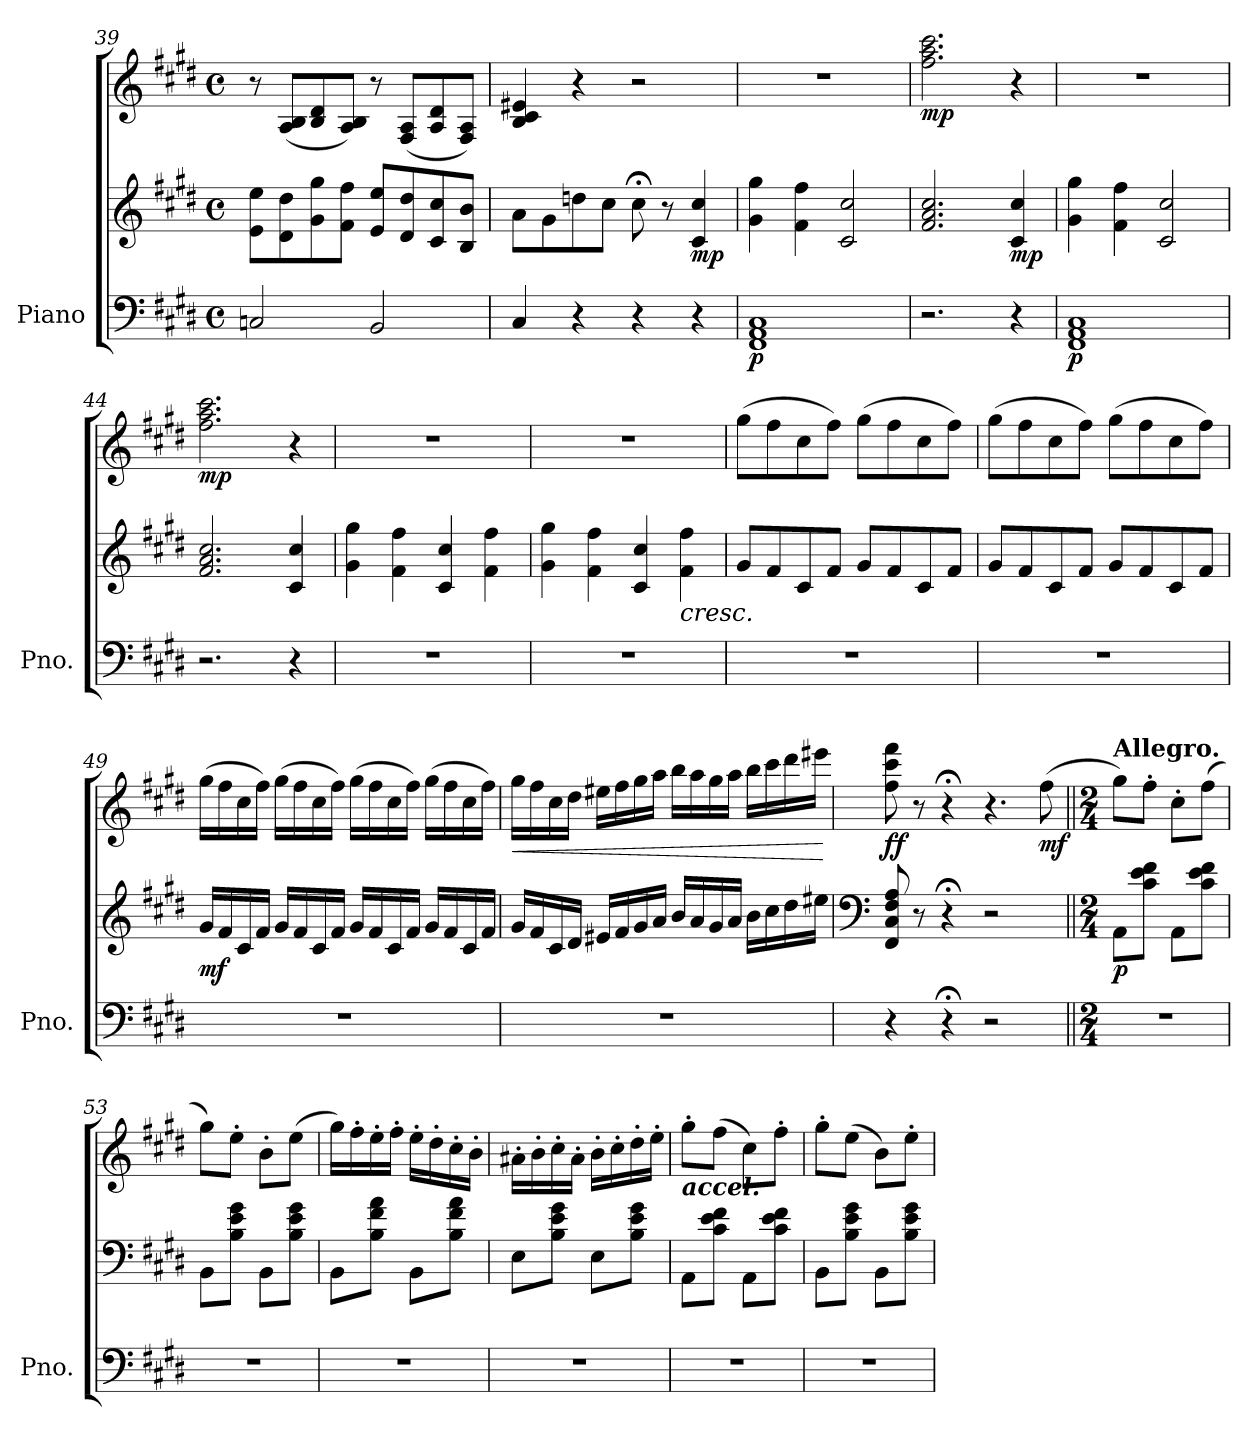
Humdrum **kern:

**kern	**kern	**kern	**dynam
*part1	*part1	*part1	*part1
*staff3	*staff2	*staff1	*staff1/2/3
*I"Piano	*	*	*
*I'Pno.	*	*	*
*clefF4	*clefG2	*clefG2	*
*k[f#c#g#d#]	*k[f#c#g#d#]	*k[f#c#g#d#]	*
*M4/4	*M4/4	*M4/4	*
*met(c)	*met(c)	*met(c)	*
=39	=39	=39	=39
2Cn/	8e\ 8ee\L	8r	.
.	8d#\ 8dd#\	(<8A/ 8B/L	.
.	8g#\ 8gg#\	8B/ 8d#/	.
.	8f#\ 8ff#\J	8A/ 8B/J)	.
2BB/	8e/ 8ee/L	8r	.
.	8d#/ 8dd#/	(<8F#/ 8A/L	.
.	8c#/ 8cc#/	8A/ 8d#/	.
.	8B/ 8b/J	8F#/ 8A/J)	.
=40	=40	=40	=40
4C#/	8a\L	4B/ 4c#/ 4e#X/	.
.	8g#\	.	.
4r	8ddn\	4r	.
.	8cc#\J	.	.
4r	8cc#;<\	2r	.
.	8r	.	.
!	!	!	!LO:DY:b=2
4r	4c#/ 4cc#/	.	mp
!!LO:LB:g=z
=41	=41	=41	=41
!	!	!	!LO:DY:b=3
1FF# 1AA 1C#	4g#\ 4gg#\	1r	p
.	4f#\ 4ff#\	.	.
.	2c#/ 2cc#/	.	.
=42	=42	=42	=42
!	!	!	!LO:DY:b
2.r	2.f#/ 2.a/ 2.cc#/	2.ff#\ 2.aa\ 2.ccc#\	mp
!	!	!	!LO:DY:b=2
4r	4c#/ 4cc#/	4r	mp
=43	=43	=43	=43
!	!	!	!LO:DY:b=3
1FF# 1AA 1C#	4g#\ 4gg#\	1r	p
.	4f#\ 4ff#\	.	.
.	2c#/ 2cc#/	.	.
=44	=44	=44	=44
!	!	!	!LO:DY:b
2.r	2.f#/ 2.a/ 2.cc#/	2.ff#\ 2.aa\ 2.ccc#\	mp
4r	4c#/ 4cc#/	4r	.
=45	=45	=45	=45
1r	4g#\ 4gg#\	1r	.
.	4f#\ 4ff#\	.	.
.	4c#/ 4cc#/	.	.
.	4f#\ 4ff#\	.	.
=46	=46	=46	=46
1r	4g#\ 4gg#\	1r	.
.	4f#\ 4ff#\	.	.
.	4c#/ 4cc#/	.	.
!	!LO:TX:b:i:t=cresc.	!	!
.	4f#\ 4ff#\	.	.
=47	=47	=47	=47
1r	8g#/L	(>8gg#\L	.
.	8f#/	8ff#\	.
.	8c#/	8cc#\	.
.	8f#/J	8ff#\J)	.
.	8g#/L	(>8gg#\L	.
.	8f#/	8ff#\	.
.	8c#/	8cc#\	.
.	8f#/J	8ff#\J)	.
=48	=48	=48	=48
1r	8g#/L	(>8gg#\L	.
.	8f#/	8ff#\	.
.	8c#/	8cc#\	.
.	8f#/J	8ff#\J)	.
.	8g#/L	(>8gg#\L	.
.	8f#/	8ff#\	.
.	8c#/	8cc#\	.
.	8f#/J	8ff#\J)	.
=49	=49	=49	=49
!	!	!	!LO:DY:b=2
1r	16g#/LL	(>16gg#\LL	mf
.	16f#/	16ff#\	.
.	16c#/	16cc#\	.
.	16f#/JJ	16ff#\JJ)	.
.	16g#/LL	(>16gg#\LL	.
.	16f#/	16ff#\	.
.	16c#/	16cc#\	.
.	16f#/JJ	16ff#\JJ)	.
.	16g#/LL	(>16gg#\LL	.
.	16f#/	16ff#\	.
.	16c#/	16cc#\	.
.	16f#/JJ	16ff#\JJ)	.
.	16g#/LL	(>16gg#\LL	.
.	16f#/	16ff#\	.
.	16c#/	16cc#\	.
.	16f#/JJ	16ff#\JJ)	.
!!LO:LB:g=z
=50	=50	=50	=50
!	!	!	!LO:HP:b
1r	16g#/LL	16gg#\LL	<
.	16f#/	16ff#\	.
.	16c#/	16cc#\	.
.	16d#/JJ	16dd#\JJ	.
.	16e#X/LL	16ee#X\LL	.
.	16f#/	16ff#\	.
.	16g#/	16gg#\	.
.	16a/JJ	16aa\JJ	.
.	16b/LL	16bb\LL	.
.	16a/	16aa\	.
.	16g#/	16gg#\	.
.	16a/JJ	16aa\JJ	.
.	16b\LL	16bb\LL	.
.	16cc#\	16ccc#\	.
.	16dd#\	16ddd#\	.
.	16ee#X\JJ	16eee#X\JJ	.
.	.	.	[
=51	=51	=51	=51
*	*clefF4	*	*
!	!	!	!LO:DY:b
4r	8FF#/ 8C#/ 8F#/ 8A/	8ff#\ 8ccc#\ 8fff#\	ff
.	8r	8r	.
4r;<	4r;<	4r;<	.
2r	2r	4.r	.
!	!	!	!LO:DY:b
.	.	(>8ff#\	mf
=52||	=52||	=52||	=52||
*M2/4	*M2/4	*M2/4	*
!	!	!LO:TX:a:B:t=Allegro.	!
!	!	!	!LO:DY:b=2
2r	8AA\L	8gg#\L)	p
.	8c#\ 8e\ 8f#\J	8ff#'\J	.
.	8AA\L	8cc#'\L	.
.	8c#\ 8e\ 8f#\J	(>8ff#\J	.
=53	=53	=53	=53
2r	8BB\L	8gg#\L)	.
.	8B\ 8e\ 8g#\J	8ee'\J	.
.	8BB\L	8b'\L	.
.	8B\ 8e\ 8g#\J	(>8ee\J	.
=54	=54	=54	=54
2r	8BB\L	16gg#\LL)	.
.	.	16ff#'\	.
.	8B\ 8f#\ 8a\J	16ee'\	.
.	.	16ff#'\JJ	.
.	8BB\L	16ee'\LL	.
.	.	16dd#'\	.
.	8B\ 8f#\ 8a\J	16cc#'\	.
.	.	16b'\JJ	.
=55	=55	=55	=55
2r	8E\L	16a#X'\LL	.
.	.	16b'\	.
.	8B\ 8e\ 8g#\J	16cc#'\	.
.	.	16a#'\JJ	.
.	8E\L	16b'\LL	.
.	.	16cc#'\	.
.	8B\ 8e\ 8g#\J	16dd#'\	.
.	.	16ee'\JJ	.
=56	=56	=56	=56
!	!	!LO:TX:b:Bi:t=accel.	!
2r	8AA\L	8gg#'\L	.
.	8c#\ 8e\ 8f#\J	(>8ff#\J	.
.	8AA\L	8cc#\L)	.
.	8c#\ 8e\ 8f#\J	8ff#'\J	.
!!LO:PB:g=z
=57	=57	=57	=57
2r	8BB\L	8gg#'\L	.
.	8B\ 8e\ 8g#\J	(>8ee\J	.
.	8BB\L	8b\L)	.
.	8B\ 8e\ 8g#\J	8ee'\J	.
=	=	=	=
*-	*-	*-	*-
